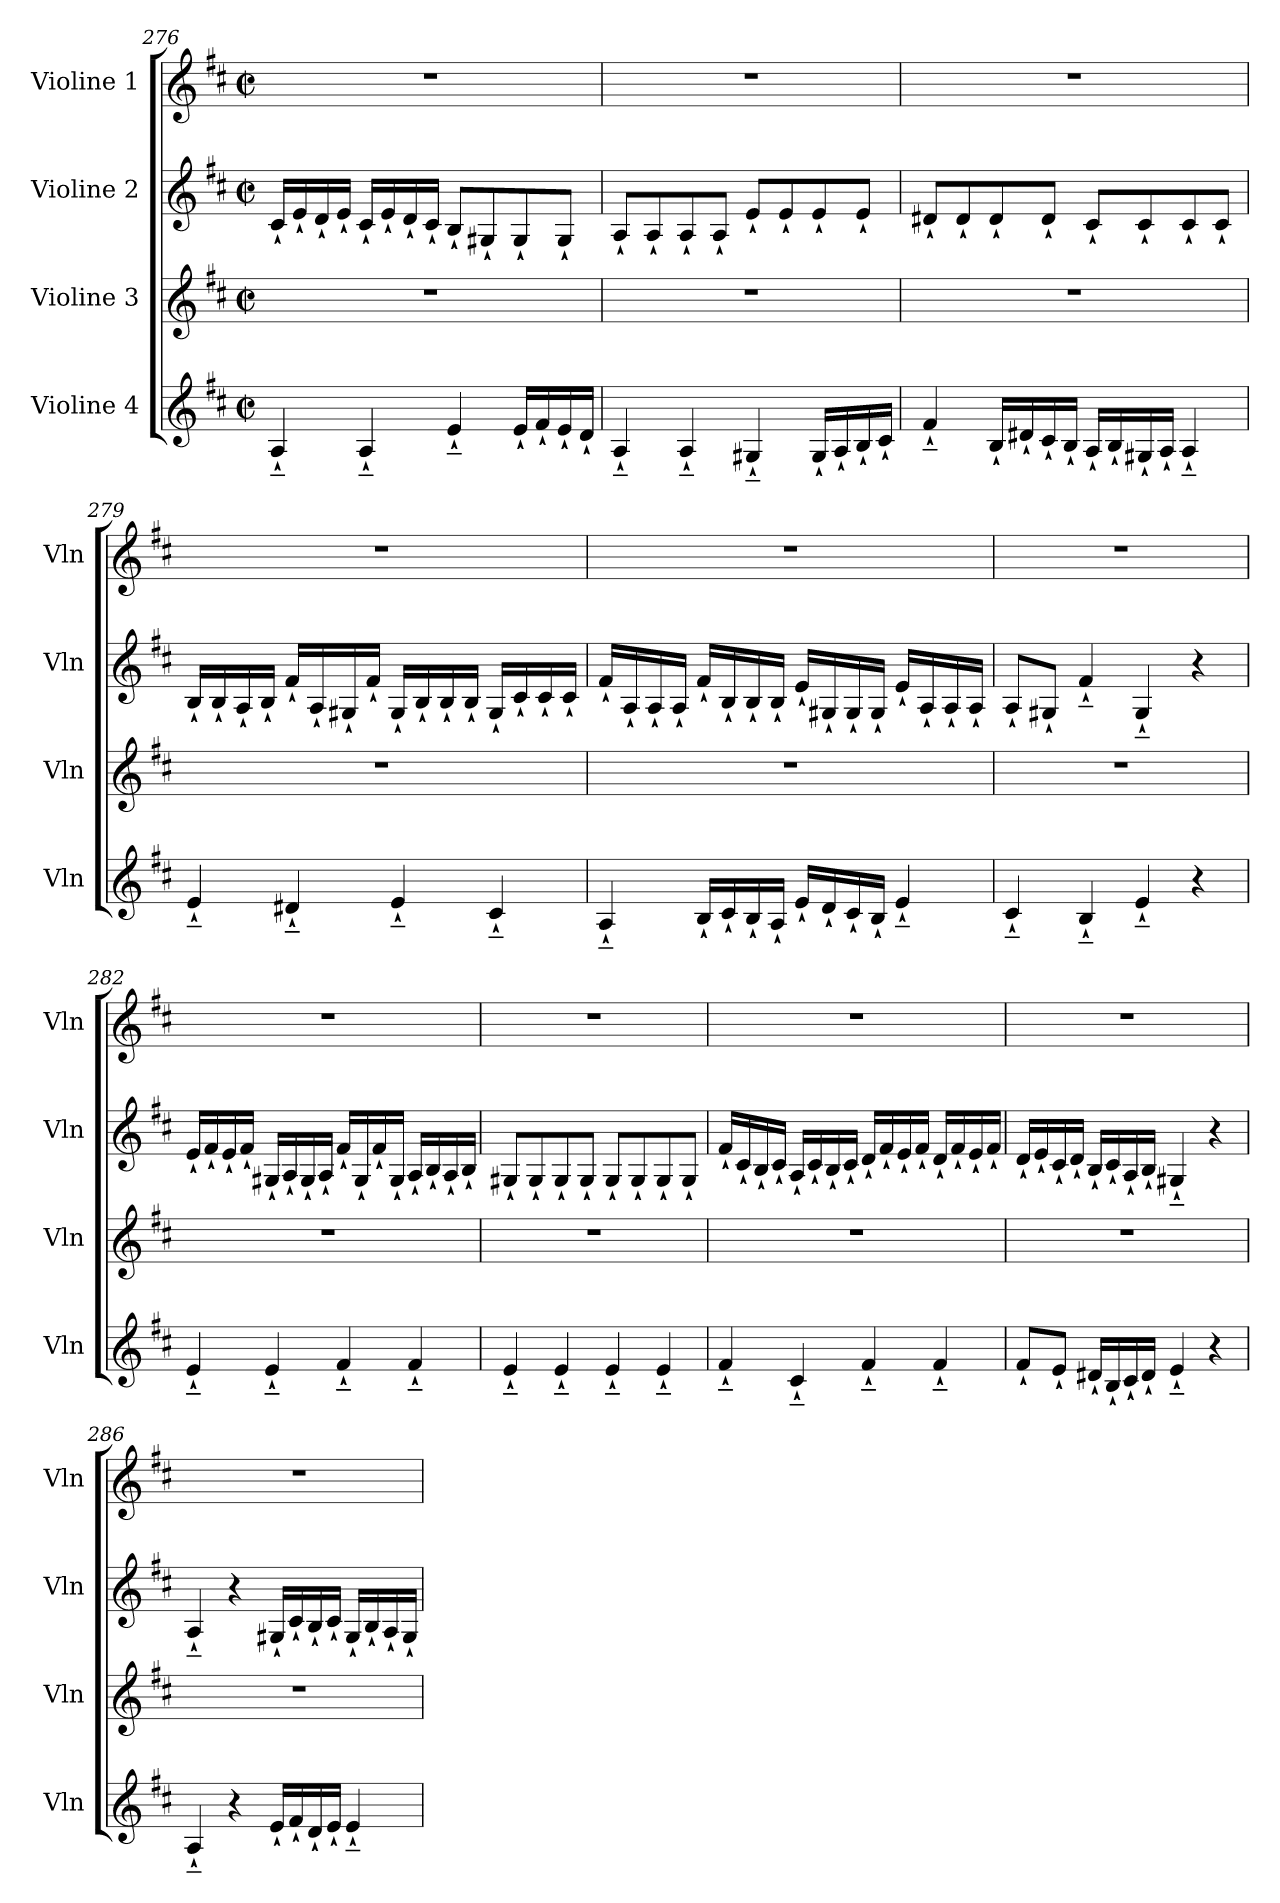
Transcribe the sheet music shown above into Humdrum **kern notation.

**kern	**kern	**kern	**kern
*part4	*part3	*part2	*part1
*staff4	*staff3	*staff2	*staff1
*I"Violine 4	*I"Violine 3	*I"Violine 2	*I"Violine 1
*I'Vln	*I'Vln	*I'Vln	*I'Vln
*clefG2	*clefG2	*clefG2	*clefG2
*k[f#c#]	*k[f#c#]	*k[f#c#]	*k[f#c#]
*D:	*D:	*D:	*D:
*M2/2	*M2/2	*M2/2	*M2/2
*met(c|)	*met(c|)	*met(c|)	*met(c|)
=276	=276	=276	=276
4A~`/	1r	16c#`/LL	1r
.	.	16e`/	.
.	.	16d`/	.
.	.	16e`/JJ	.
4A~`/	.	16c#`/LL	.
.	.	16e`/	.
.	.	16d`/	.
.	.	16c#`/JJ	.
4e~`/	.	8B`/L	.
.	.	8G#X`/	.
16e`/LL	.	8G#`/	.
16f#`/	.	.	.
16e`/	.	8G#`/J	.
16d`/JJ	.	.	.
!!LO:LB:g=z
=277	=277	=277	=277
4A~`/	1r	8A`/L	1r
.	.	8A`/	.
4A~`/	.	8A`/	.
.	.	8A`/J	.
4G#X~`/	.	8e`/L	.
.	.	8e`/	.
16G#`/LL	.	8e`/	.
16A`/	.	.	.
16B`/	.	8e`/J	.
16c#`/JJ	.	.	.
=278	=278	=278	=278
4f#~`/	1r	8d#X`/L	1r
.	.	8d#`/	.
16B`/LL	.	8d#`/	.
16d#X`/	.	.	.
16c#`/	.	8d#`/J	.
16B`/JJ	.	.	.
16A`/LL	.	8c#`/L	.
16B`/	.	.	.
16G#X`/	.	8c#`/	.
16A`/JJ	.	.	.
4A~`/	.	8c#`/	.
.	.	8c#`/J	.
!!LO:LB:g=z
=279	=279	=279	=279
4e~`/	1r	16B`/LL	1r
.	.	16B`/	.
.	.	16A`/	.
.	.	16B`/JJ	.
4d#X~`/	.	16f#`/LL	.
.	.	16A`/	.
.	.	16G#X`/	.
.	.	16f#`/JJ	.
4e~`/	.	16G#`/LL	.
.	.	16B`/	.
.	.	16B`/	.
.	.	16B`/JJ	.
4c#~`/	.	16G#`/LL	.
.	.	16c#`/	.
.	.	16c#`/	.
.	.	16c#`/JJ	.
=280	=280	=280	=280
4A~`/	1r	16f#`/LL	1r
.	.	16A`/	.
.	.	16A`/	.
.	.	16A`/JJ	.
16B`/LL	.	16f#`/LL	.
16c#`/	.	16B`/	.
16B`/	.	16B`/	.
16A`/JJ	.	16B`/JJ	.
16e`/LL	.	16e`/LL	.
16d`/	.	16G#X`/	.
16c#`/	.	16G#`/	.
16B`/JJ	.	16G#`/JJ	.
4e~`/	.	16e`/LL	.
.	.	16A`/	.
.	.	16A`/	.
.	.	16A`/JJ	.
=281	=281	=281	=281
4c#~`/	1r	8A`/L	1r
.	.	8G#X`/J	.
4B~`/	.	4f#~`/	.
4e~`/	.	4G#~`/	.
4r	.	4r	.
!!LO:PB:g=z
=282	=282	=282	=282
4e~`/	1r	16e`/LL	1r
.	.	16f#`/	.
.	.	16e`/	.
.	.	16f#`/JJ	.
4e~`/	.	16G#X`/LL	.
.	.	16A`/	.
.	.	16G#`/	.
.	.	16A`/JJ	.
4f#~`/	.	16f#`/LL	.
.	.	16G#`/	.
.	.	16f#`/	.
.	.	16G#`/JJ	.
4f#~`/	.	16A`/LL	.
.	.	16B`/	.
.	.	16A`/	.
.	.	16B`/JJ	.
=283	=283	=283	=283
4e~`/	1r	8G#X`/L	1r
.	.	8G#`/	.
4e~`/	.	8G#`/	.
.	.	8G#`/J	.
4e~`/	.	8G#`/L	.
.	.	8G#`/	.
4e~`/	.	8G#`/	.
.	.	8G#`/J	.
!!LO:LB:g=z
=284	=284	=284	=284
4f#~`/	1r	16f#`/LL	1r
.	.	16c#`/	.
.	.	16B`/	.
.	.	16c#`/JJ	.
4c#~`/	.	16A`/LL	.
.	.	16c#`/	.
.	.	16B`/	.
.	.	16c#`/JJ	.
4f#~`/	.	16d`/LL	.
.	.	16f#`/	.
.	.	16e`/	.
.	.	16f#`/JJ	.
4f#~`/	.	16d`/LL	.
.	.	16f#`/	.
.	.	16e`/	.
.	.	16f#`/JJ	.
=285	=285	=285	=285
8f#`/L	1r	16d`/LL	1r
.	.	16e`/	.
8e`/J	.	16c#`/	.
.	.	16d`/JJ	.
16d#X`/LL	.	16B`/LL	.
16B`/	.	16c#`/	.
16c#`/	.	16A`/	.
16d#`/JJ	.	16B`/JJ	.
4e~`/	.	4G#X~`/	.
4r	.	4r	.
=286	=286	=286	=286
4A~`/	1r	4A~`/	1r
4r	.	4r	.
16e`/LL	.	16G#X`/LL	.
16f#`/	.	16c#`/	.
16d`/	.	16B`/	.
16e`/JJ	.	16c#`/JJ	.
4e~`/	.	16G#`/LL	.
.	.	16B`/	.
.	.	16A`/	.
.	.	16G#`/JJ	.
=	=	=	=
*-	*-	*-	*-
